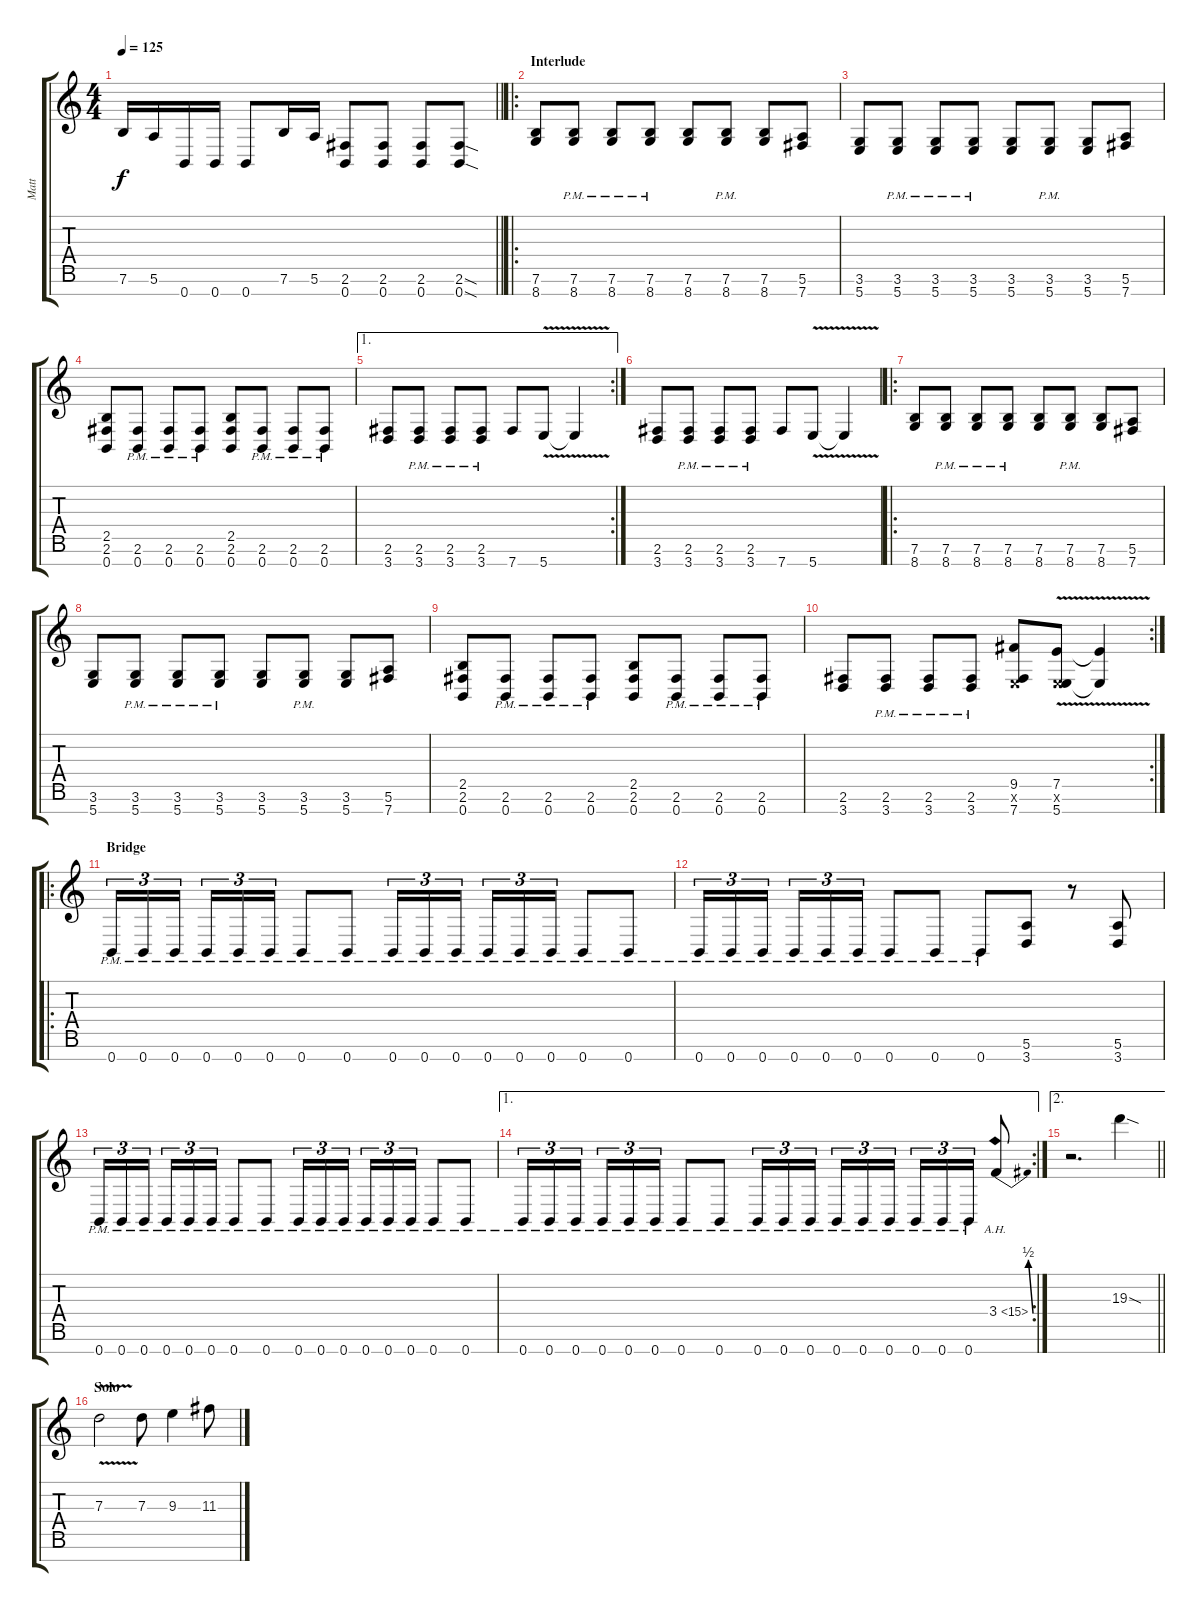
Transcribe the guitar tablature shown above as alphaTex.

\track ("Matt" "Matt") {instrument distortionguitar}
\staff {score tabs}
\tuning (E4 B3 G3 D3 A2 E2 B1) {hide}
\ts (4 4)
\tempo 125
\clef g2
\barLineRight lightlight
\ks c
7.6.16{dy f} 5.6.16 0.7.16 0.7.16 0.7.8 7.6.16 5.6.16 (2.6 0.7).8 (2.6 0.7).8 (2.6 0.7).8 (2.6{sod} 0.7{sod}).8 |
\ro
\section ("" "Interlude")
(7.6 8.7).8 (7.6{pm} 8.7{pm}).8 (7.6{pm} 8.7{pm}).8 (7.6{pm} 8.7{pm}).8 (7.6 8.7).8 (7.6{pm} 8.7{pm}).8 (7.6 8.7).8 (5.6 7.7).8 |
(3.6 5.7).8 (3.6{pm} 5.7{pm}).8 (3.6{pm} 5.7{pm}).8 (3.6{pm} 5.7{pm}).8 (3.6 5.7).8 (3.6{pm} 5.7{pm}).8 (3.6 5.7).8 (5.6 7.7).8 |
(2.5 2.6 0.7).8 (2.6{pm} 0.7{pm}).8 (2.6{pm} 0.7{pm}).8 (2.6{pm} 0.7{pm}).8 (2.5 2.6 0.7).8 (2.6{pm} 0.7{pm}).8 (2.6{pm} 0.7{pm}).8 (2.6{pm} 0.7{pm}).8 |
\ae 1
\rc 2
(2.6 3.7).8 (2.6{pm} 3.7{pm}).8 (2.6{pm} 3.7{pm}).8 (2.6{pm} 3.7{pm}).8 7.7.8 5.7{v}.8 5.7{t}.4 |
(2.6 3.7).8 (2.6{pm} 3.7{pm}).8 (2.6{pm} 3.7{pm}).8 (2.6{pm} 3.7{pm}).8 7.7.8 5.7{v}.8 5.7{t}.4 |
\ro
(7.6 8.7).8 (7.6{pm} 8.7{pm}).8 (7.6{pm} 8.7{pm}).8 (7.6{pm} 8.7{pm}).8 (7.6 8.7).8 (7.6{pm} 8.7{pm}).8 (7.6 8.7).8 (5.6 7.7).8 |
(3.6 5.7).8 (3.6{pm} 5.7{pm}).8 (3.6{pm} 5.7{pm}).8 (3.6{pm} 5.7{pm}).8 (3.6 5.7).8 (3.6{pm} 5.7{pm}).8 (3.6 5.7).8 (5.6 7.7).8 |
(2.5 2.6 0.7).8 (2.6{pm} 0.7{pm}).8 (2.6{pm} 0.7{pm}).8 (2.6{pm} 0.7{pm}).8 (2.5 2.6 0.7).8 (2.6{pm} 0.7{pm}).8 (2.6{pm} 0.7{pm}).8 (2.6{pm} 0.7{pm}).8 |
\rc 2
(2.6 3.7).8 (2.6{pm} 3.7{pm}).8 (2.6{pm} 3.7{pm}).8 (2.6{pm} 3.7{pm}).8 (9.5 0.6{x} 7.7).8 (7.5{v} 0.6{x} 5.7{v}).8 (7.5{t} 5.7{t}).4 |
\ro
\section ("" "Bridge")
0.7{pm}.16{tu (3 2)} 0.7{pm}.16{tu (3 2)} 0.7{pm}.16{tu (3 2)} 0.7{pm}.16{tu (3 2)} 0.7{pm}.16{tu (3 2)} 0.7{pm}.16{tu (3 2)} 0.7{pm}.8 0.7{pm}.8 0.7{pm}.16{tu (3 2)} 0.7{pm}.16{tu (3 2)} 0.7{pm}.16{tu (3 2)} 0.7{pm}.16{tu (3 2)} 0.7{pm}.16{tu (3 2)} 0.7{pm}.16{tu (3 2)} 0.7{pm}.8 0.7{pm}.8 |
0.7{pm}.16{tu (3 2)} 0.7{pm}.16{tu (3 2)} 0.7{pm}.16{tu (3 2)} 0.7{pm}.16{tu (3 2)} 0.7{pm}.16{tu (3 2)} 0.7{pm}.16{tu (3 2)} 0.7{pm}.8 0.7{pm}.8 0.7{pm}.8 (5.6 3.7).8 r.8 (5.6 3.7).8 |
0.7{pm}.16{tu (3 2)} 0.7{pm}.16{tu (3 2)} 0.7{pm}.16{tu (3 2)} 0.7{pm}.16{tu (3 2)} 0.7{pm}.16{tu (3 2)} 0.7{pm}.16{tu (3 2)} 0.7{pm}.8 0.7{pm}.8 0.7{pm}.16{tu (3 2)} 0.7{pm}.16{tu (3 2)} 0.7{pm}.16{tu (3 2)} 0.7{pm}.16{tu (3 2)} 0.7{pm}.16{tu (3 2)} 0.7{pm}.16{tu (3 2)} 0.7{pm}.8 0.7{pm}.8 |
\ae 1
\rc 2
0.7{pm}.16{tu (3 2)} 0.7{pm}.16{tu (3 2)} 0.7{pm}.16{tu (3 2)} 0.7{pm}.16{tu (3 2)} 0.7{pm}.16{tu (3 2)} 0.7{pm}.16{tu (3 2)} 0.7{pm}.8 0.7{pm}.8 0.7{pm}.16{tu (3 2)} 0.7{pm}.16{tu (3 2)} 0.7{pm}.16{tu (3 2)} 0.7{pm}.16{tu (3 2)} 0.7{pm}.16{tu (3 2)} 0.7{pm}.16{tu (3 2)} 0.7{pm}.16{tu (3 2)} 0.7{pm}.16{tu (3 2)} 0.7{pm}.16{tu (3 2)} 3.4{be (bend 0 0 60 2) ah 12}.8 |
\ae 2
\barLineRight lightlight
r.2{d} 19.3{sod}.4 |
\section ("" "Solo")
7.3{v}.2 7.3.8 9.3.4 11.3.8
